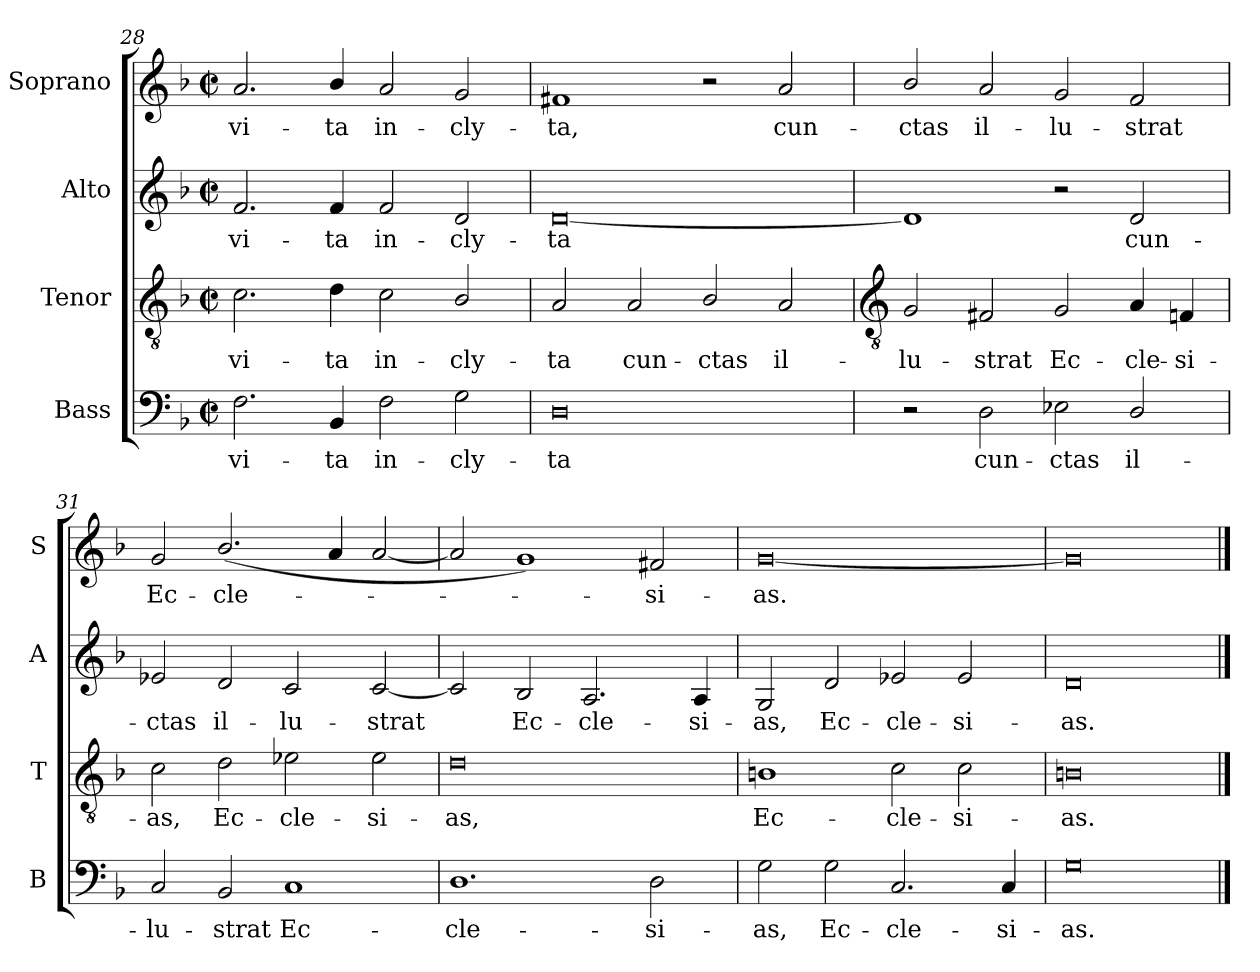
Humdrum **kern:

**kern	**text	**kern	**text	**kern	**text	**kern	**text
*part4	*part4	*part3	*part3	*part2	*part2	*part1	*part1
*staff4	*staff4	*staff3	*staff3	*staff2	*staff2	*staff1	*staff1
*I"Bass	*	*I"Tenor	*	*I"Alto	*	*I"Soprano	*
*I'B	*	*I'T	*	*I'A	*	*I'S	*
*clefF4	*	*clefGv2	*	*clefG2	*	*clefG2	*
*k[b-]	*	*k[b-]	*	*k[b-]	*	*k[b-]	*
*F:	*	*F:	*	*F:	*	*F:	*
*M4/2	*	*M4/2	*	*M4/2	*	*M4/2	*
*met(c|)	*	*met(c|)	*	*met(c|)	*	*met(c|)	*
=28	=28	=28	=28	=28	=28	=28	=28
!	!LO:LY:b	!	!LO:LY:b	!	!LO:LY:b	!	!LO:LY:b
2.F	vi-	2.c	vi-	2.f	vi-	2.a	vi-
!	!LO:LY:b	!	!LO:LY:b	!	!LO:LY:b	!	!LO:LY:b
4BB-	-ta	4d	-ta	4f	-ta	4b-/	-ta
!	!LO:LY:b	!	!LO:LY:b	!	!LO:LY:b	!	!LO:LY:b
2F	in-	2c	in-	2f	in-	2a	in-
!	!LO:LY:b	!	!LO:LY:b	!	!LO:LY:b	!	!LO:LY:b
2G	-cly-	2B-/	-cly-	2d	-cly-	2g	-cly-
=29	=29	=29	=29	=29	=29	=29	=29
!	!LO:LY:b	!	!LO:LY:b	!	!LO:LY:b	!	!LO:LY:b
0D	-ta	2A	-ta	[0d	-ta	1f#X	-ta,
!	!	!	!LO:LY:b	!	!	!	!
.	.	2A	cun-	.	.	.	.
!	!	!	!LO:LY:b	!	!	!	!
.	.	2B-/	-ctas	.	.	2r	.
!	!	!	!LO:LY:b	!	!	!	!LO:LY:b
.	.	2A	il-	.	.	2a	cun-
!!LO:LB:g=z
=30	=30	=30	=30	=30	=30	=30	=30
*	*	*clefGv2	*	*	*	*	*
!	!	!	!LO:LY:b	!	!	!	!LO:LY:b
2r	.	2G	-lu-	1d]	.	2b-/	-ctas
!	!LO:LY:b	!	!LO:LY:b	!	!	!	!LO:LY:b
2D	cun-	2F#X	-strat	.	.	2a	il-
!	!LO:LY:b	!	!LO:LY:b	!	!	!	!LO:LY:b
2E-X	-ctas	2G	Ec-	2r	.	2g	-lu-
!	!LO:LY:b	!	!LO:LY:b	!	!LO:LY:b	!	!LO:LY:b
2D/	il-	4A	-cle-	2d	cun-	2f	-strat
!	!	!	!LO:LY:b	!	!	!	!
.	.	4Fn	-si-	.	.	.	.
=31	=31	=31	=31	=31	=31	=31	=31
!	!LO:LY:b	!	!LO:LY:b	!	!LO:LY:b	!	!LO:LY:b
2C	-lu-	2c	-as,	2e-X	-ctas	2g	Ec-
!	!LO:LY:b	!	!LO:LY:b	!	!LO:LY:b	!	!LO:LY:b
2BB-	-strat	2d	Ec-	2d	il-	(<2.b-/	-cle-
!	!LO:LY:b	!	!LO:LY:b	!	!LO:LY:b	!	!
1C	Ec-	2e-X	-cle-	2c	-lu-	.	.
.	.	.	.	.	.	4a	.
!	!	!	!LO:LY:b	!	!LO:LY:b	!	!
.	.	2e-	-si-	[2c	-strat	[2a	.
=32	=32	=32	=32	=32	=32	=32	=32
!	!LO:LY:b	!	!LO:LY:b	!	!	!	!
1.D	-cle-	0d	-as,	2c]	.	2a]	.
!	!	!	!	!	!LO:LY:b	!	!
.	.	.	.	2B-	Ec-	1g)	.
!	!	!	!	!	!LO:LY:b	!	!
.	.	.	.	2.A	-cle-	.	.
!	!LO:LY:b	!	!	!	!	!	!LO:LY:b
2D	-si-	.	.	.	.	2f#X	si-
!	!	!	!	!	!LO:LY:b	!	!
.	.	.	.	4A	-si-	.	.
=33	=33	=33	=33	=33	=33	=33	=33
!	!LO:LY:b	!	!LO:LY:b	!	!LO:LY:b	!	!LO:LY:b
2G	-as,	1Bn	Ec-	2G	-as,	[0g	-as.
!	!LO:LY:b	!	!	!	!LO:LY:b	!	!
2G	Ec-	.	.	2d	Ec-	.	.
!	!LO:LY:b	!	!LO:LY:b	!	!LO:LY:b	!	!
2.C	-cle-	2c	-cle-	2e-X	-cle-	.	.
!	!	!	!LO:LY:b	!	!LO:LY:b	!	!
.	.	2c	-si-	2e-	-si-	.	.
!	!LO:LY:b	!	!	!	!	!	!
4C	-si-	.	.	.	.	.	.
=34	=34	=34	=34	=34	=34	=34	=34
!	!LO:LY:b	!	!LO:LY:b	!	!LO:LY:b	!	!
0G	-as.	0Bn	-as.	0d	-as.	0g]	.
==	==	==	==	==	==	==	==
*-	*-	*-	*-	*-	*-	*-	*-
